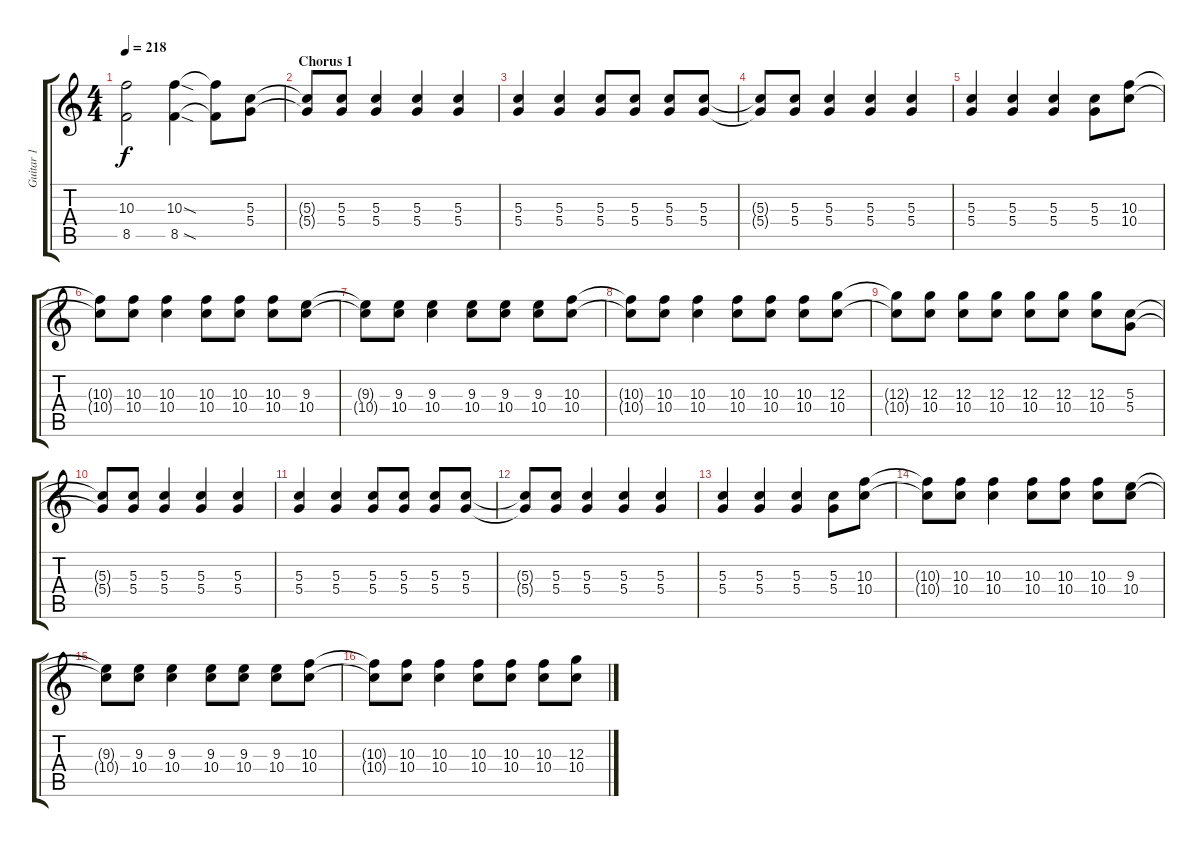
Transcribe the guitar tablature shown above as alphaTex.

\track ("Guitar 1" "Guitar 1") {instrument distortionguitar}
\staff {score tabs}
\tuning (E4 B3 G3 D3 A2 D2) {hide}
\ts (4 4)
\tempo 218
\clef g2
\ks c
(10.3{t} 8.5{t}).2{dy f} (10.3{sod} 8.5{sod}).4 (10.3{t} 8.5{t}).8 (5.3 5.4).8 |
\section ("" "Chorus 1")
(5.3{t} 5.4{t}).8 (5.3 5.4).8 (5.3 5.4).4 (5.3 5.4).4 (5.3 5.4).4 |
(5.3 5.4).4 (5.3 5.4).4 (5.3 5.4).8 (5.3 5.4).8 (5.3 5.4).8 (5.3 5.4).8 |
(5.3{t} 5.4{t}).8 (5.3 5.4).8 (5.3 5.4).4 (5.3 5.4).4 (5.3 5.4).4 |
(5.3 5.4).4 (5.3 5.4).4 (5.3 5.4).4 (5.3 5.4).8 (10.3 10.4).8 |
(10.3{t} 10.4{t}).8 (10.3 10.4).8 (10.3 10.4).4 (10.3 10.4).8 (10.3 10.4).8 (10.3 10.4).8 (9.3 10.4).8 |
(9.3{t} 10.4{t}).8 (9.3 10.4).8 (9.3 10.4).4 (9.3 10.4).8 (9.3 10.4).8 (9.3 10.4).8 (10.3 10.4).8 |
(10.3{t} 10.4{t}).8 (10.3 10.4).8 (10.3 10.4).4 (10.3 10.4).8 (10.3 10.4).8 (10.3 10.4).8 (12.3 10.4).8 |
(12.3{t} 10.4{t}).8 (12.3 10.4).8 (12.3 10.4).8 (12.3 10.4).8 (12.3 10.4).8 (12.3 10.4).8 (12.3 10.4).8 (5.3 5.4).8 |
(5.3{t} 5.4{t}).8 (5.3 5.4).8 (5.3 5.4).4 (5.3 5.4).4 (5.3 5.4).4 |
(5.3 5.4).4 (5.3 5.4).4 (5.3 5.4).8 (5.3 5.4).8 (5.3 5.4).8 (5.3 5.4).8 |
(5.3{t} 5.4{t}).8 (5.3 5.4).8 (5.3 5.4).4 (5.3 5.4).4 (5.3 5.4).4 |
(5.3 5.4).4 (5.3 5.4).4 (5.3 5.4).4 (5.3 5.4).8 (10.3 10.4).8 |
(10.3{t} 10.4{t}).8 (10.3 10.4).8 (10.3 10.4).4 (10.3 10.4).8 (10.3 10.4).8 (10.3 10.4).8 (9.3 10.4).8 |
(9.3{t} 10.4{t}).8 (9.3 10.4).8 (9.3 10.4).4 (9.3 10.4).8 (9.3 10.4).8 (9.3 10.4).8 (10.3 10.4).8 |
(10.3{t} 10.4{t}).8 (10.3 10.4).8 (10.3 10.4).4 (10.3 10.4).8 (10.3 10.4).8 (10.3 10.4).8 (12.3 10.4).8
